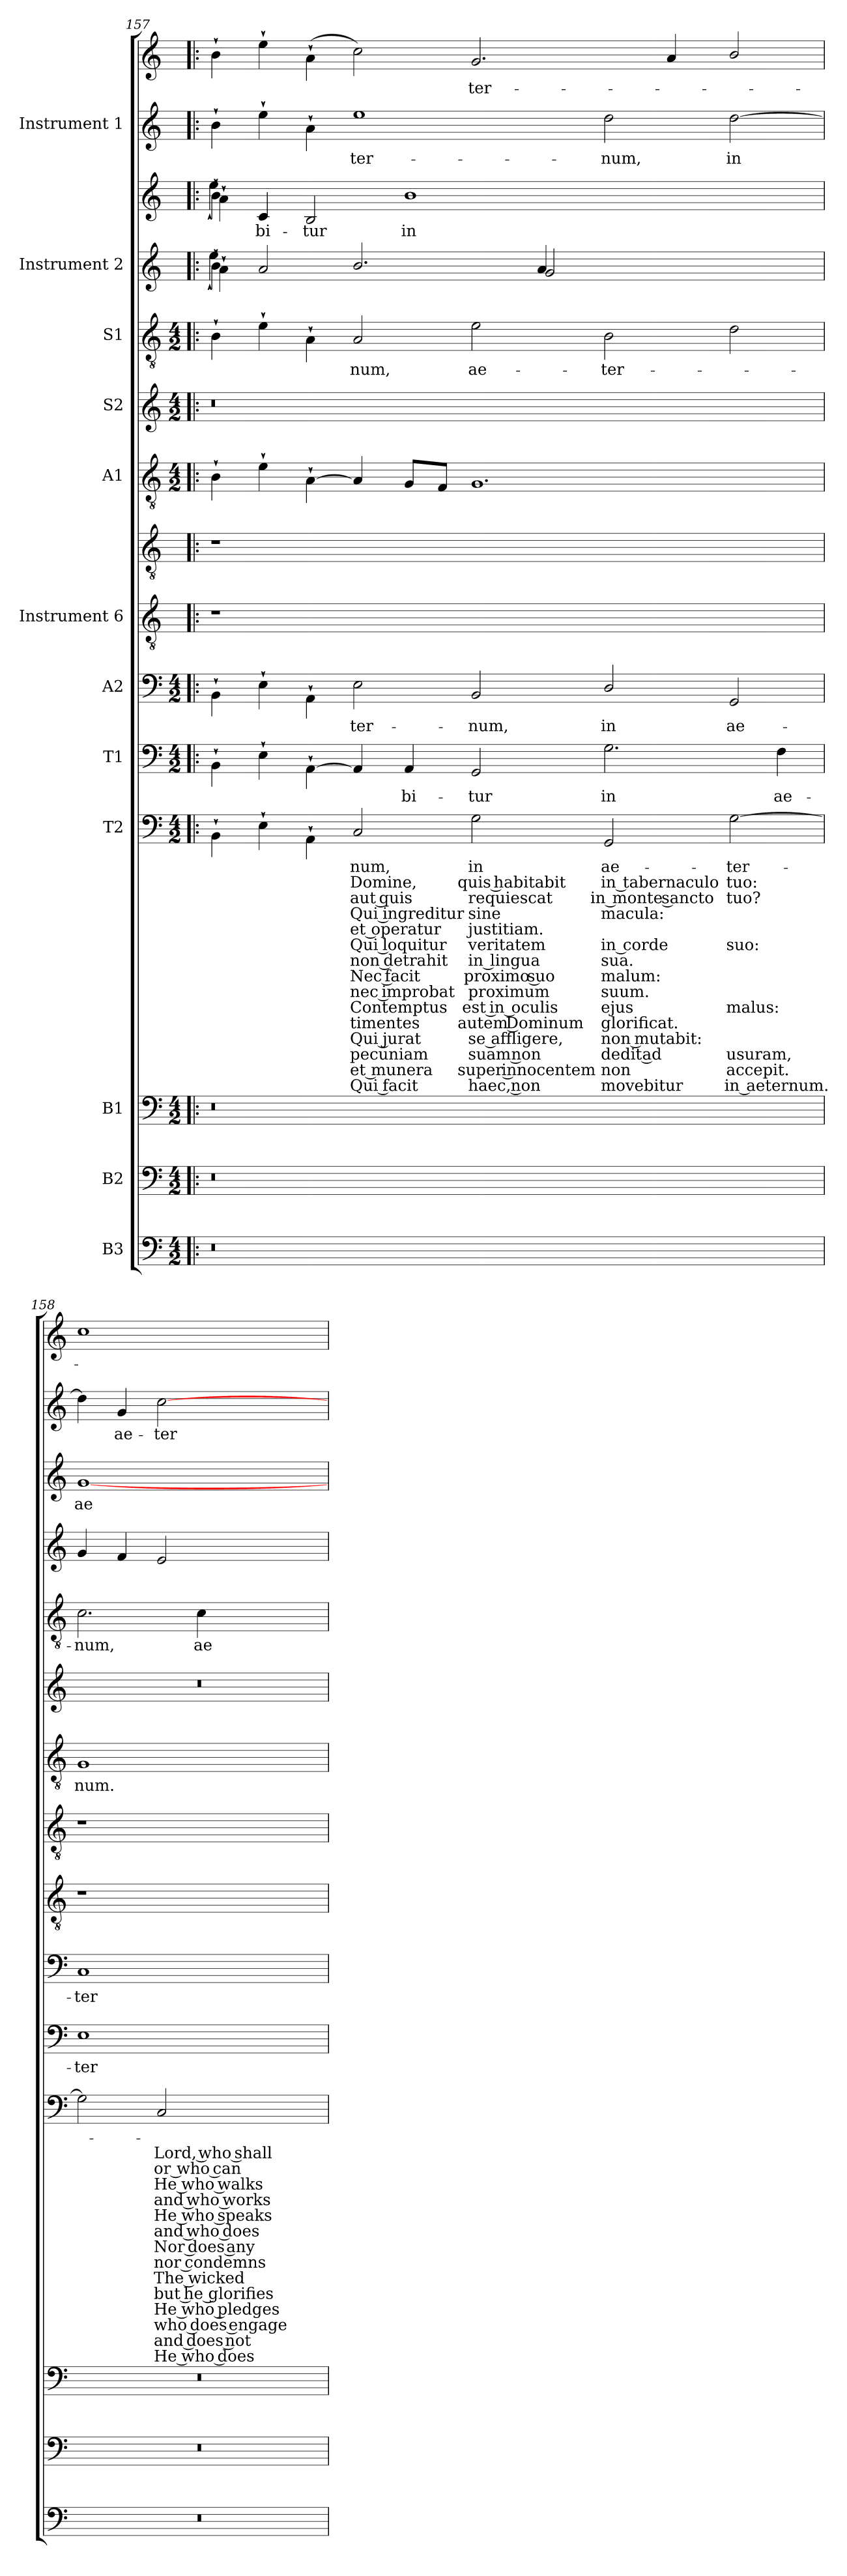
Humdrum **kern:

**kern	**kern	**kern	**kern	**text	**text	**text	**text	**text	**text	**text	**text	**text	**text	**text	**text	**text	**text	**text	**kern	**text	**kern	**text	**kern	**kern	**kern	**text	**kern	**kern	**text	**kern	**kern	**text	**kern	**text	**kern	**text
*part12	*part11	*part10	*part9	*part9	*part9	*part9	*part9	*part9	*part9	*part9	*part9	*part9	*part9	*part9	*part9	*part9	*part9	*part9	*part8	*part8	*part7	*part7	*part6	*part6	*part5	*part5	*part4	*part3	*part3	*part2	*part2	*part2	*part1	*part1	*part1	*part1
*staff15	*staff14	*staff13	*staff12	*staff12	*staff12	*staff12	*staff12	*staff12	*staff12	*staff12	*staff12	*staff12	*staff12	*staff12	*staff12	*staff12	*staff12	*staff12	*staff11	*staff11	*staff10	*staff10	*staff9	*staff8	*staff7	*staff7	*staff6	*staff5	*staff5	*staff4	*staff3	*staff3	*staff2	*staff2	*staff1	*staff1
*I"B3	*I"B2	*I"B1	*I"T2	*	*	*	*	*	*	*	*	*	*	*	*	*	*	*	*I"T1	*	*I"A2	*	*I"Instrument 6	*	*I"A1	*	*I"S2	*I"S1	*	*I"Instrument 2	*	*	*I"Instrument 1	*	*	*
!!LO:PB:g=z
*clefF4	*clefF4	*clefF4	*clefF4	*	*	*	*	*	*	*	*	*	*	*	*	*	*	*	*clefF4	*	*clefF4	*	*clefGv2	*clefGv2	*clefGv2	*	*clefG2	*clefGv2	*	*clefG2	*clefG2	*	*clefG2	*	*clefG2	*
*	*	*	*	*	*	*	*	*	*	*	*	*	*	*	*	*	*	*	*k[]	*	*k[]	*	*	*	*k[]	*	*	*k[]	*	*	*	*	*k[]	*	*k[]	*
*	*	*	*	*	*	*	*	*	*	*	*	*	*	*	*	*	*	*	*C:	*	*C:	*	*	*	*C:	*	*	*C:	*	*	*	*	*C:	*	*C:	*
*M4/2	*M4/2	*M4/2	*M4/2	*	*	*	*	*	*	*	*	*	*	*	*	*	*	*	*M4/2	*	*M4/2	*	*	*	*M4/2	*	*M4/2	*M4/2	*	*	*	*	*	*	*	*
=157!|:	=157!|:	=157!|:	=157!|:	=157!|:	=157!|:	=157!|:	=157!|:	=157!|:	=157!|:	=157!|:	=157!|:	=157!|:	=157!|:	=157!|:	=157!|:	=157!|:	=157!|:	=157!|:	=157!|:	=157!|:	=157!|:	=157!|:	=157!|:	=157!|:	=157!|:	=157!|:	=157!|:	=157!|:	=157!|:	=157!|:	=157!|:	=157!|:	=157!|:	=157!|:	=157!|:	=157!|:
*	*	*	*	*	*	*	*	*	*	*	*	*	*	*	*	*	*	*	*	*	*	*	*	*	*	*	*	*	*	*^	*^	*	*	*	*	*
*	*	*	*	*	*	*	*	*	*	*	*	*	*	*	*	*	*	*	*	*	*	*	*	*	*	*	*	*	*	*	*^	*	*^	*	*	*	*	*
0r	0r	0r	4BB`<\	.	.	.	.	.	.	.	.	.	.	.	.	.	.	.	4BB`<\	.	4BB`<\	.	1r	1r	4B`<\	.	0r	4B`<\	.	4b`<\	4ee`<\	4a`<\	4b`<\	4ee`<\	4a`<\	.	4b`<\	.	4b`<\	.
!	!	!	!	!	!	!	!	!	!	!	!	!	!	!	!	!	!	!	!	!	!	!	!	!	!	!	!	!	!	!	!	!	!	!	!	!LO:LY:b:rj	!	!	!	!
.	.	.	4E`<\	.	.	.	.	.	.	.	.	.	.	.	.	.	.	.	4E`<\	.	4E`<\	.	.	.	4e`<\	.	.	4e`<\	.	2a/	4ryy	2.ryy	4c/	4c/	2.ryy	-bi-	4ee`<\	.	4ee`<\	.
!	!	!	!	!	!	!	!	!	!	!	!	!	!	!	!	!	!	!	!	!	!	!	!	!	!	!	!	!	!	!	!	!	!	!	!	!LO:LY:b:cj	!	!	!	!
.	.	.	4AA`<\	.	.	.	.	.	.	.	.	.	.	.	.	.	.	.	[<4AA`<\	.	4AA`<\	.	.	.	[<4A`<\	.	.	4A`<\	.	.	4ryy@	.	2B/	2.ryy	.	-tur	4a`<\	.	(>4a`<\	.
!	!	!	!	!LO:LY:b:cj	!LO:LY:b	!LO:LY:b:cj	!LO:LY:b:cj	!LO:LY:b:rj	!LO:LY:b:cj	!LO:LY:b:cj	!LO:LY:b:cj	!LO:LY:b:cj	!LO:LY:b	!LO:LY:b	!LO:LY:b:cj	!LO:LY:b	!LO:LY:b:rj	!LO:LY:b:cj	!	!	!	!LO:LY:b:cj	!	!	!	!	!	!	!LO:LY:b:cj	!	!	!	!	!	!	!	!	!LO:LY:b:rj	!	!
.	.	.	2C/	-num,	Domine,	aut quis	Qui ingreditur	et operatur	Qui loquitur	non detrahit	Nec facit	nec improbat	Contemptus	timentes	Qui jurat	pecuniam	et munera	Qui facit	4AA/]	.	2E\	ter-	.	.	4A/]	.	.	2A/	num,	2.b/	4ryy@	.	.	.	.	.	1ee	-ter-	2cc\)	.
!	!	!	!	!	!	!	!	!	!	!	!	!	!	!	!	!	!	!	!	!LO:LY:b:rj	!	!	!	!	!	!	!	!	!	!	!	!	!	!	!	!LO:LY:b:cj	!	!	!	!
.	.	.	.	.	.	.	.	.	.	.	.	.	.	.	.	.	.	.	4AA/	-bi-	.	.	1..ryy	1..ryy	8G/L	.	.	.	.	.	8ryy@	1..ryy	1b	.	1..ryy	in	.	.	.	.
.	.	.	.	.	.	.	.	.	.	.	.	.	.	.	.	.	.	.	.	.	.	.	.	.	8F/J	.	.	.	.	.	8ryy@	.	.	.	.	.	.	.	.	.
!	!	!	!	!LO:LY:b:cj	!LO:LY:b:rj	!LO:LY:b:cj	!LO:LY:b	!LO:LY:b:cj	!LO:LY:b:cj	!LO:LY:b:rj	!LO:LY:b:rj	!LO:LY:b	!LO:LY:b:rj	!LO:LY:b:rj	!LO:LY:b:rj	!LO:LY:b:rj	!LO:LY:b:rj	!LO:LY:b:rj	!	!LO:LY:b:cj	!	!LO:LY:b:cj	!	!	!	!	!	!	!LO:LY:b:rj	!	!	!	!	!	!	!	!	!	!	!LO:LY:b:cj
.	.	.	2G\	in	quis habitabit	requiescat	sine	justitiam.	veritatem	in lingua	proximo suo	proximum	est in oculis	autem Dominum	se affligere,	suam non	super innocentem	haec, non	2GG/	-tur	2BB/	-num,	.	.	1.G	.	.	2e\	ae-	.	4ryy@	.	.	1.ryy	.	.	.	.	2.g/	-ter-
.	.	.	.	.	.	.	.	.	.	.	.	.	.	.	.	.	.	.	.	.	.	.	.	.	.	.	.	.	.	4a/	2g/	.	.	.	.	.	.	.	.	.
!	!	!	!	!LO:LY:b:rj	!LO:LY:b:cj	!LO:LY:b:rj	!LO:LY:b:cj	!	!LO:LY:b:cj	!LO:LY:b:cj	!LO:LY:b:cj	!LO:LY:b	!LO:LY:b	!LO:LY:b	!LO:LY:b:cj	!LO:LY:b:cj	!LO:LY:b	!LO:LY:b:cj	!	!LO:LY:b:cj	!	!LO:LY:b:cj	!	!	!	!	!	!	!LO:LY:b:cj	!	!	!	!	!	!	!	!	!LO:LY:b:cj	!	!
.	.	.	2GG/	ae-	-in tabernaculo	in monte sancto	macula:	.	in corde	sua.	malum:	suum.	ejus	glorificat.	non mutabit:	dedit ad	non	movebitur	2.G\	in	2D/	in	.	.	.	.	.	2B\	-ter-	2.ryy	.	.	.	.	.	.	2dd\	-num,	.	.
2.ryy	2.ryy	2.ryy	.	.	.	.	.	.	.	.	.	.	.	.	.	.	.	.	.	.	.	.	.	.	.	.	2.ryy	.	.	.	2.ryy	.	2.ryy	.	.	.	.	.	4a/	.
!	!	!	!	!LO:LY:b:cj	!LO:LY:b	!LO:LY:b	!	!	!LO:LY:b:rj	!	!	!	!LO:LY:b:rj	!	!	!LO:LY:b:rj	!LO:LY:b:cj	!LO:LY:b:rj	!	!	!	!LO:LY:b:rj	!	!	!	!	!	!	!	!	!	!	!	!	!	!	!	!LO:LY:b:cj	!	!
.	.	.	[>2G\	ter-	-tuo:	tuo?	.	.	suo:	.	.	.	malus:	.	.	usuram,	accepit.	in aeternum.	.	.	2GG/	ae-	.	.	.	.	.	2d\	.	.	.	.	.	.	.	.	[<2dd\	in	2b/	.
!	!	!	!	!	!	!	!	!	!	!	!	!	!	!	!	!	!	!	!	!LO:LY:b:rj	!	!	!	!	!	!	!	!	!	!	!	!	!	!	!	!	!	!	!	!
.	.	.	.	.	.	.	.	.	.	.	.	.	.	.	.	.	.	.	4F\	ae-	.	.	.	.	.	.	.	.	.	4ryy	.	.	.	.	.	.	.	.	.	.
*	*	*	*	*	*	*	*	*	*	*	*	*	*	*	*	*	*	*	*	*	*	*	*	*	*	*	*	*	*	*v	*v	*v	*	*	*	*	*	*	*	*
*	*	*	*	*	*	*	*	*	*	*	*	*	*	*	*	*	*	*	*	*	*	*	*	*	*	*	*	*	*	*	*v	*v	*v	*	*	*	*	*
=158	=158	=158	=158	=158	=158	=158	=158	=158	=158	=158	=158	=158	=158	=158	=158	=158	=158	=158	=158	=158	=158	=158	=158	=158	=158	=158	=158	=158	=158	=158	=158	=158	=158	=158	=158	=158
!	!	!	!	!	!	!	!	!	!	!	!	!	!	!	!	!	!	!	!	!LO:LY:b:cj	!	!LO:LY:b:cj	!	!	!	!LO:LY:b:cj	!	!	!LO:LY:b:cj	!	!	!LO:LY:b:rj	!	!	!	!
0r	0r	0r	2G\]	.	.	.	.	.	.	.	.	.	.	.	.	.	.	.	1E	-ter-	1C	-ter-	1r	1r	1G	num.	0r	2.c\	-num,	4g/	[<1g	ae-	4dd\]	.	1cc	.
!	!	!	!	!	!	!	!	!	!	!	!	!	!	!	!	!	!	!	!	!	!	!	!	!	!	!	!	!	!	!	!	!	!	!LO:LY:b:rj	!	!
.	.	.	.	.	.	.	.	.	.	.	.	.	.	.	.	.	.	.	.	.	.	.	.	.	.	.	.	.	.	4f/	.	.	4g/	ae-	.	.
!	!	!	!	!	!LO:LY:b:cj	!LO:LY:b:cj	!LO:LY:b:cj	!LO:LY:b:cj	!LO:LY:b:cj	!LO:LY:b:cj	!LO:LY:b:cj	!LO:LY:b:cj	!LO:LY:b:cj	!LO:LY:b:cj	!LO:LY:b:cj	!LO:LY:b:cj	!LO:LY:b:cj	!LO:LY:b:cj	!	!	!	!	!	!	!	!	!	!	!	!	!	!	!	!LO:LY:b:cj	!	!
.	.	.	2C/	.	Lord, who shall	or who can	He who walks	and who works	He who speaks	and who does	Nor does any	nor condemns	The wicked	but he glorifies	He who pledges	who does engage	and does not	He who does	.	.	.	.	.	.	.	.	.	.	.	2e/	.	.	[>2cc\	-ter-	.	.
!	!	!	!	!	!	!	!	!	!	!	!	!	!	!	!	!	!	!	!	!	!	!	!	!	!	!	!	!	!LO:LY:b:rj	!	!	!	!	!	!	!
.	.	.	.	.	.	.	.	.	.	.	.	.	.	.	.	.	.	.	.	.	.	.	.	.	.	.	.	4c\	ae-	.	.	.	.	.	.	.
.	.	.	1ryy	.	.	.	.	.	.	.	.	.	.	.	.	.	.	.	1ryy	.	1ryy	.	1ryy	1ryy	1ryy	.	.	1ryy	.	1ryy	1ryy	.	1ryy	.	1ryy	.
=	=	=	=	=	=	=	=	=	=	=	=	=	=	=	=	=	=	=	=	=	=	=	=	=	=	=	=	=	=	=	=	=	=	=	=	=
*-	*-	*-	*-	*-	*-	*-	*-	*-	*-	*-	*-	*-	*-	*-	*-	*-	*-	*-	*-	*-	*-	*-	*-	*-	*-	*-	*-	*-	*-	*-	*-	*-	*-	*-	*-	*-
